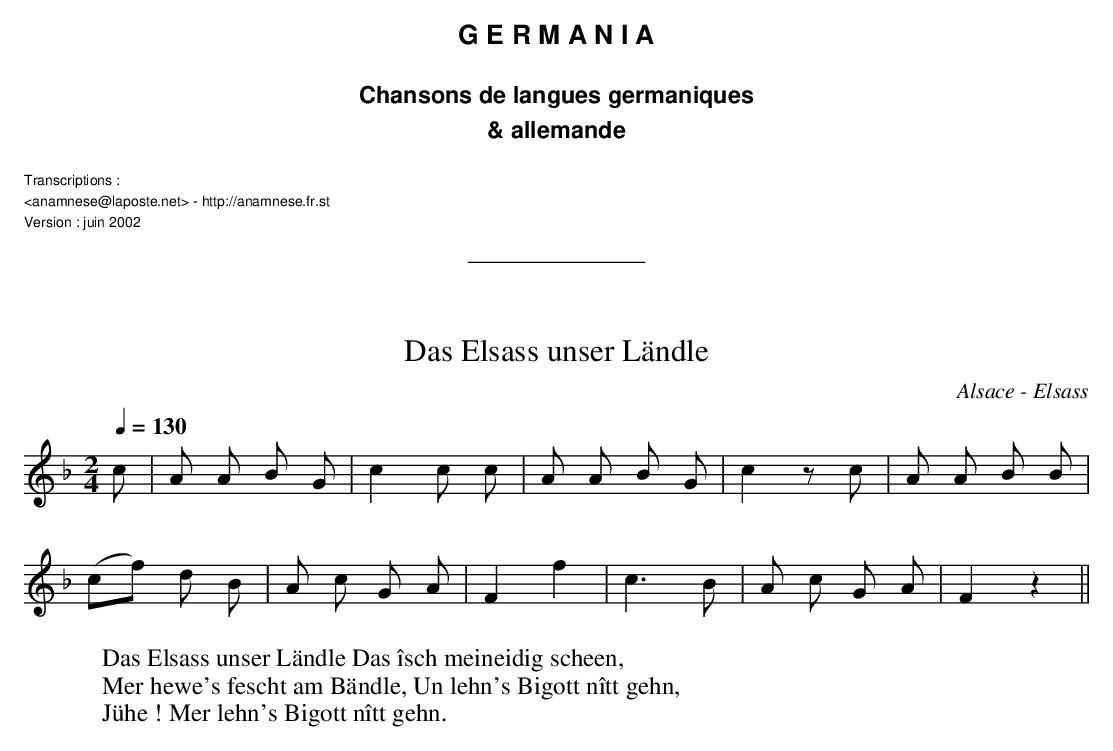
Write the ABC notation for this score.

X:1
T:Das Elsass unser Ländle
O:Alsace - Elsass
M:2/4
L:1/8
Q:1/4=130
K:F
c | A A B G | c2 c c | A A B G | c2 z c | A A B B |
(cf) d B | A c G A | F2 f2 | c3B | A c G A | F2 z2 ||
W:Das Elsass unser Ländle Das îsch meineidig scheen,
W:Mer hewe's fescht am Bändle, Un lehn's Bigott nîtt gehn,
W:Jühe ! Mer lehn's Bigott nîtt gehn.
